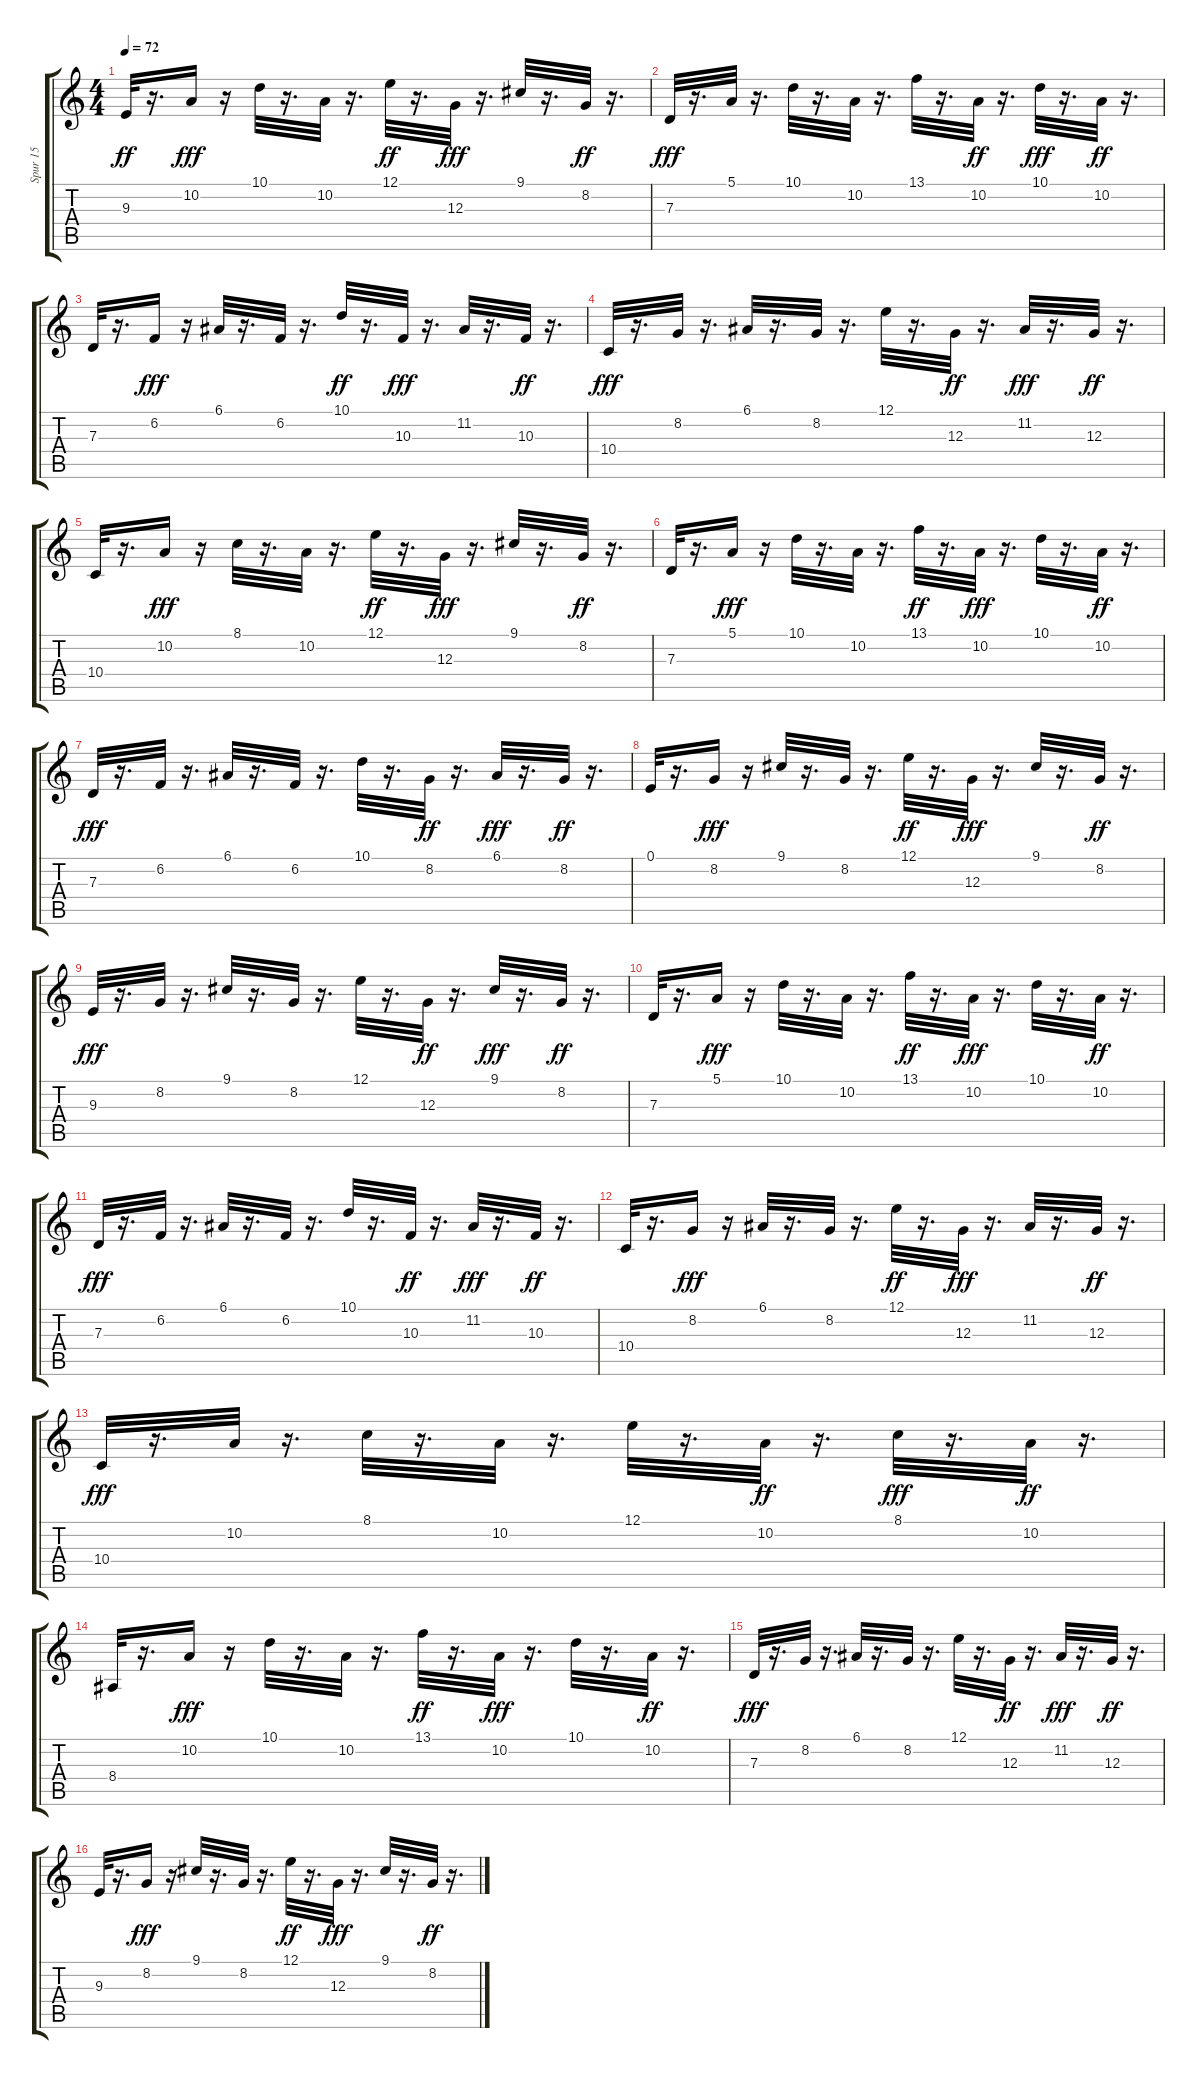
\track ("Spur 15" "Spur 15") {instrument orchestralharp}
\staff {score tabs}
\tuning (E4 B3 G3 D3 A2 E2) {hide}
\ts (4 4)
\tempo 72
\clef g2
\ks c
9.3.32{dy ff} r.16{d} 10.2.16{dy fff} r.16 10.1.32 r.16{d} 10.2.32 r.16{d} 12.1.32{dy ff} r.16{d} 12.3.32{dy fff} r.16{d} 9.1.32 r.16{d} 8.2.32{dy ff} r.16{d} |
7.3.32{dy fff} r.16{d} 5.1.32 r.16{d} 10.1.32 r.16{d} 10.2.32 r.16{d} 13.1.32 r.16{d} 10.2.32{dy ff} r.16{d} 10.1.32{dy fff} r.16{d} 10.2.32{dy ff} r.16{d} |
7.3.32 r.16{d} 6.2.16{dy fff} r.16 6.1.32 r.16{d} 6.2.32 r.16{d} 10.1.32{dy ff} r.16{d} 10.3.32{dy fff} r.16{d} 11.2.32 r.16{d} 10.3.32{dy ff} r.16{d} |
10.4.32{dy fff} r.16{d} 8.2.32 r.16{d} 6.1.32 r.16{d} 8.2.32 r.16{d} 12.1.32 r.16{d} 12.3.32{dy ff} r.16{d} 11.2.32{dy fff} r.16{d} 12.3.32{dy ff} r.16{d} |
10.4.32{instrument orchestralharp} r.16{d} 10.2.16{dy fff} r.16 8.1.32 r.16{d} 10.2.32 r.16{d} 12.1.32{dy ff} r.16{d} 12.3.32{dy fff} r.16{d} 9.1.32 r.16{d} 8.2.32{dy ff} r.16{d} |
7.3.32{instrument orchestralharp} r.16{d} 5.1.16{dy fff} r.16 10.1.32 r.16{d} 10.2.32 r.16{d} 13.1.32{dy ff} r.16{d} 10.2.32{dy fff} r.16{d} 10.1.32 r.16{d} 10.2.32{dy ff} r.16{d} |
7.3.32{dy fff} r.16{d} 6.2.32 r.16{d} 6.1.32 r.16{d} 6.2.32 r.16{d} 10.1.32 r.16{d} 8.2.32{dy ff} r.16{d} 6.1.32{dy fff} r.16{d} 8.2.32{dy ff} r.16{d} |
0.1.32 r.16{d} 8.2.16{dy fff} r.16 9.1.32 r.16{d} 8.2.32 r.16{d} 12.1.32{dy ff} r.16{d} 12.3.32{dy fff} r.16{d} 9.1.32 r.16{d} 8.2.32{dy ff} r.16{d} |
9.3.32{dy fff} r.16{d} 8.2.32 r.16{d} 9.1.32 r.16{d} 8.2.32 r.16{d} 12.1.32 r.16{d} 12.3.32{dy ff} r.16{d} 9.1.32{dy fff} r.16{d} 8.2.32{dy ff} r.16{d} |
7.3.32{instrument orchestralharp} r.16{d} 5.1.16{dy fff} r.16 10.1.32 r.16{d} 10.2.32 r.16{d} 13.1.32{dy ff} r.16{d} 10.2.32{dy fff} r.16{d} 10.1.32 r.16{d} 10.2.32{dy ff} r.16{d} |
7.3.32{dy fff} r.16{d} 6.2.32 r.16{d} 6.1.32 r.16{d} 6.2.32 r.16{d} 10.1.32 r.16{d} 10.3.32{dy ff} r.16{d} 11.2.32{dy fff} r.16{d} 10.3.32{dy ff} r.16{d} |
10.4.32 r.16{d} 8.2.16{dy fff} r.16 6.1.32 r.16{d} 8.2.32 r.16{d} 12.1.32{dy ff} r.16{d} 12.3.32{dy fff} r.16{d} 11.2.32 r.16{d} 12.3.32{dy ff} r.16{d} |
10.4.32{dy fff} r.16{d} 10.2.32 r.16{d} 8.1.32 r.16{d} 10.2.32 r.16{d} 12.1.32 r.16{d} 10.2.32{dy ff} r.16{d} 8.1.32{dy fff} r.16{d} 10.2.32{dy ff} r.16{d} |
8.4.32 r.16{d} 10.2.16{dy fff} r.16 10.1.32 r.16{d} 10.2.32 r.16{d} 13.1.32{dy ff} r.16{d} 10.2.32{dy fff} r.16{d} 10.1.32 r.16{d} 10.2.32{dy ff} r.16{d} |
7.3.32{dy fff} r.16{d} 8.2.32 r.16{d} 6.1.32 r.16{d} 8.2.32 r.16{d} 12.1.32 r.16{d} 12.3.32{dy ff} r.16{d} 11.2.32{dy fff} r.16{d} 12.3.32{dy ff} r.16{d} |
9.3.32 r.16{d} 8.2.16{dy fff} r.16 9.1.32 r.16{d} 8.2.32 r.16{d} 12.1.32{dy ff} r.16{d} 12.3.32{dy fff} r.16{d} 9.1.32 r.16{d} 8.2.32{dy ff} r.16{d}
